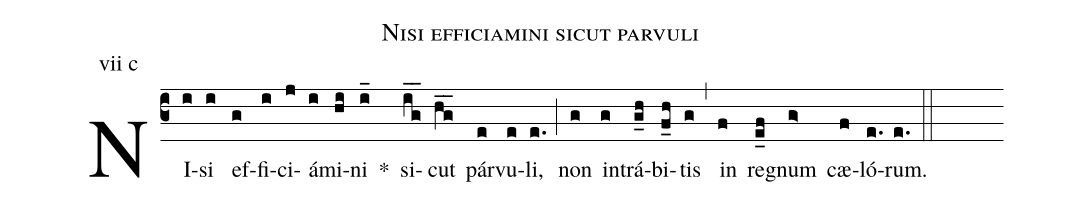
name: Nisi efficiamini sicut parvuli;
annotation: vii c;
mode: 7;
%%
(c3)
NI(i)si(i) ef(g)fi(i)ci(j)á(i)mi(hi)ni(i_) *()
si(ig__)cut(hg__) pár(e)vu(e)li,(e.) (;)
non(g) in(g)trá(g_h)bi(f_h)tis(g) (,)
in(f) re(e_f)gnum(g>) cæ(f)ló(e.)rum.(e.) (::)
